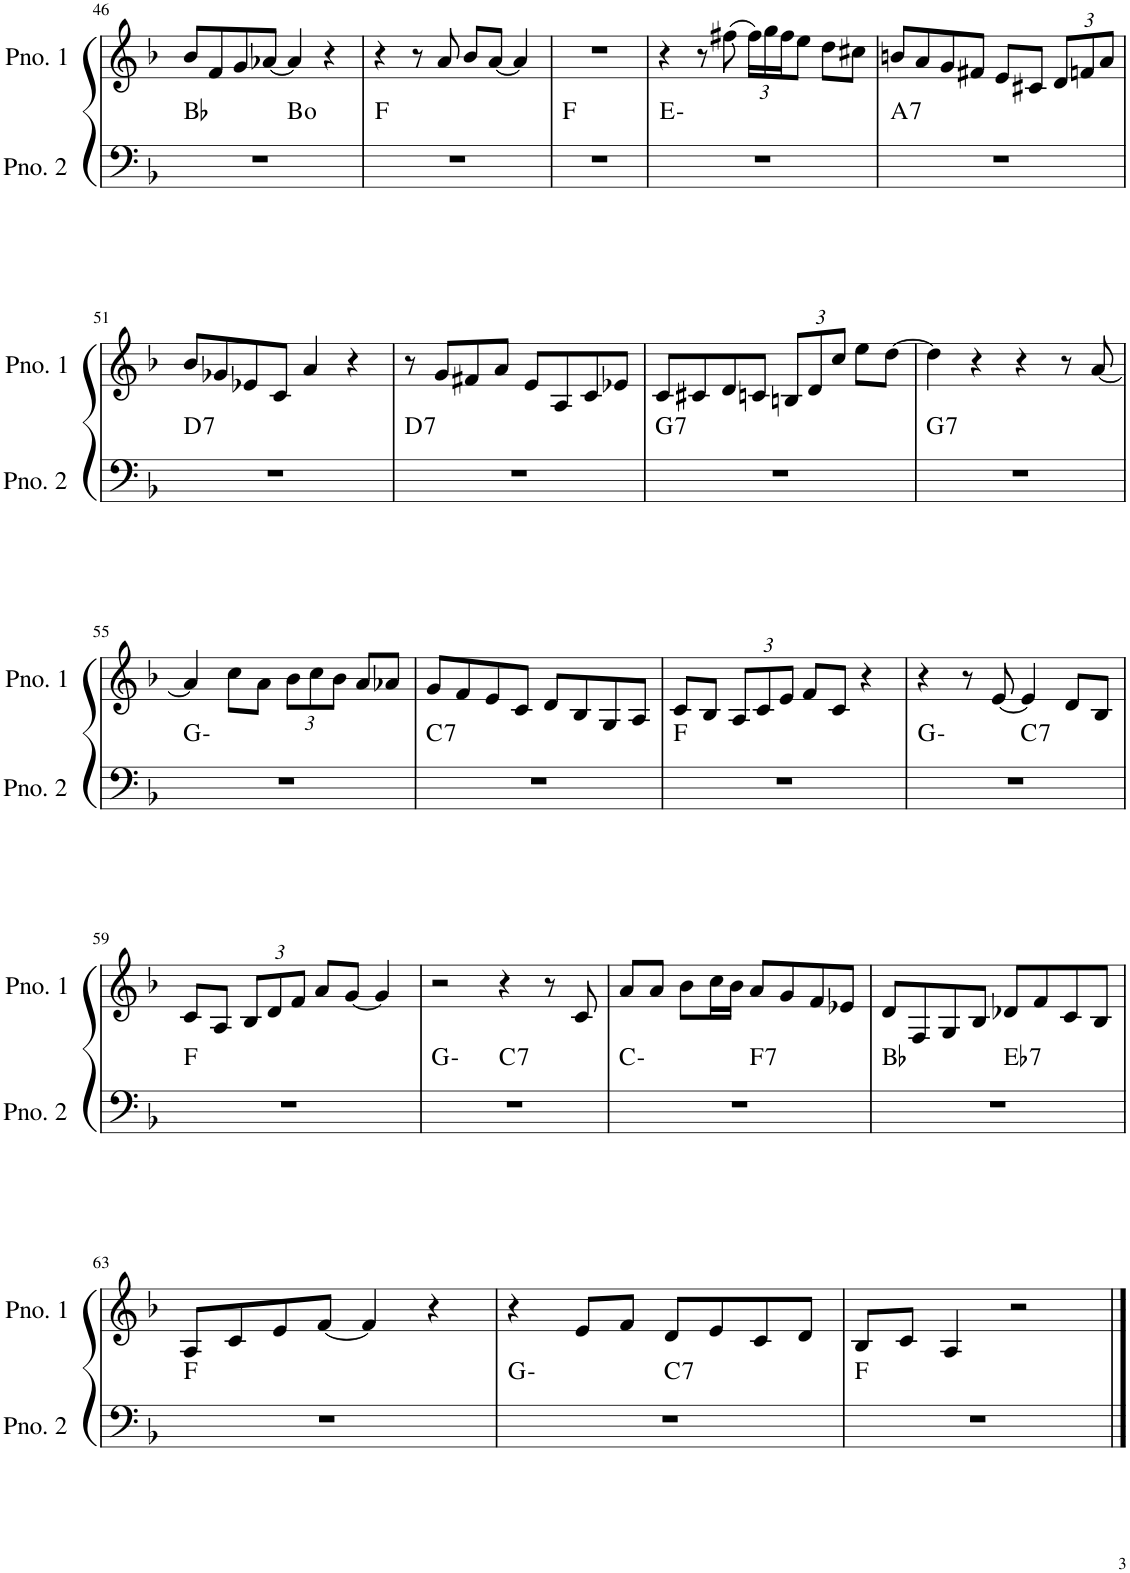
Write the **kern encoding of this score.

**kern	**harte	**kern
*part2	*part2	*part1
*staff2	*	*staff1
*I"ピアノ 2	*	*I"ピアノ 1
!!LO:PB:g=z
*clefF4	*	*clefG2
*k[b-]	*	*k[b-]
*M4/4	*	*M4/4
=46	=46	=46
*^	*	*
1r	2ryy	Bb:maj	8b-/L
.	.	.	8f/
.	.	.	8g/
.	.	.	[8a-X/J
.	2ryy	B:dim	4a-/]
.	.	.	4r
*v	*v	*	*
=47	=47	=47
1r	F:maj	4r
.	.	8r
.	.	8a/
.	.	8b-/L
.	.	[8a/J
.	.	4a/]
=48	=48	=48
1r	F:maj	1r
=49	=49	=49
1r	E:min	4r
.	.	8r
.	.	(8ff#X\
*	*	*Xbrackettup
.	.	24ff#\LL)
.	.	24gg\
.	.	24ff#\J
.	.	8ee\J
.	.	8dd\L
.	.	8cc#X\J
=50	=50	=50
!	!LO:H:kt=7	!
1r	A:7	8bn/L
.	.	8a/
.	.	8g/
.	.	8f#X/J
.	.	8e/L
.	.	8c#X/J
.	.	12d/L
.	.	12fn/
.	.	12a/J
!!LO:LB:g=z
=51	=51	=51
!	!LO:H:kt=7	!
1r	D:7	8b-/L
.	.	8g-X/
.	.	8e-X/
.	.	8c/J
.	.	4a/
.	.	4r
=52	=52	=52
!	!LO:H:kt=7	!
1r	D:7	8r
.	.	8g/L
.	.	8f#X/
.	.	8a/J
.	.	8e/L
.	.	8A/
.	.	8c/
.	.	8e-X/J
=53	=53	=53
!	!LO:H:kt=7	!
1r	G:7	8c/L
.	.	8c#X/
.	.	8d/
.	.	8cn/J
.	.	12Bn/L
.	.	12d/
.	.	12cc/J
.	.	8ee\L
.	.	[8dd\J
=54	=54	=54
!	!LO:H:kt=7	!
1r	G:7	4dd\]
.	.	4r
.	.	4r
.	.	8r
.	.	[8a/
!!LO:LB:g=z
=55	=55	=55
1r	G:min	4a/]
.	.	8cc\L
.	.	8a\J
.	.	12b-\L
.	.	12cc\
.	.	12b-\J
.	.	8a/L
.	.	8a-X/J
=56	=56	=56
!	!LO:H:kt=7	!
1r	C:7	8g/L
.	.	8f/
.	.	8e/
.	.	8c/J
.	.	8d/L
.	.	8B-/
.	.	8G/
.	.	8A/J
=57	=57	=57
1r	F:maj	8c/L
.	.	8B-/J
.	.	12A/L
.	.	12c/
.	.	12e/J
.	.	8f/L
.	.	8c/J
.	.	4r
=58	=58	=58
*^	*	*
1r	2ryy	G:min	4r
.	.	.	8r
.	.	.	[8e/
!	!	!LO:H:kt=7	!
.	2ryy	C:7	4e/]
.	.	.	8d/L
.	.	.	8B-/J
*v	*v	*	*
!!LO:LB:g=z
=59	=59	=59
1r	F:maj	8c/L
.	.	8A/J
.	.	12B-/L
.	.	12d/
.	.	12f/J
.	.	8a/L
.	.	[8g/J
.	.	4g/]
=60	=60	=60
*^	*	*
1r	2ryy	G:min	2r
!	!	!LO:H:kt=7	!
.	2ryy	C:7	4r
.	.	.	8r
.	.	.	8c/
=61	=61	=61	=61
1r	2ryy	C:min	8a/L
.	.	.	8a/J
.	.	.	8b-\L
.	.	.	16cc\L
.	.	.	16b-\JJ
!	!	!LO:H:kt=7	!
.	2ryy	F:7	8a/L
.	.	.	8g/
.	.	.	8f/
.	.	.	8e-X/J
=62	=62	=62	=62
1r	2ryy	Bb:maj	8d/L
.	.	.	8F/
.	.	.	8G/
.	.	.	8B-/J
!	!	!LO:H:kt=7	!
.	2ryy	Eb:7	8d-X/L
.	.	.	8f/
.	.	.	8c/
.	.	.	8B-/J
*v	*v	*	*
!!LO:LB:g=z
=63	=63	=63
1r	F:maj	8A/L
.	.	8c/
.	.	8e/
.	.	[8f/J
.	.	4f/]
.	.	4r
=64	=64	=64
*^	*	*
1r	2ryy	G:min	4r
.	.	.	8e/L
.	.	.	8f/J
!	!	!LO:H:kt=7	!
.	2ryy	C:7	8d/L
.	.	.	8e/
.	.	.	8c/
.	.	.	8d/J
*v	*v	*	*
=65	=65	=65
1r	F:maj	8B-/L
.	.	8c/J
.	.	4A/
.	.	2r
==	==	==
*-	*-	*-
